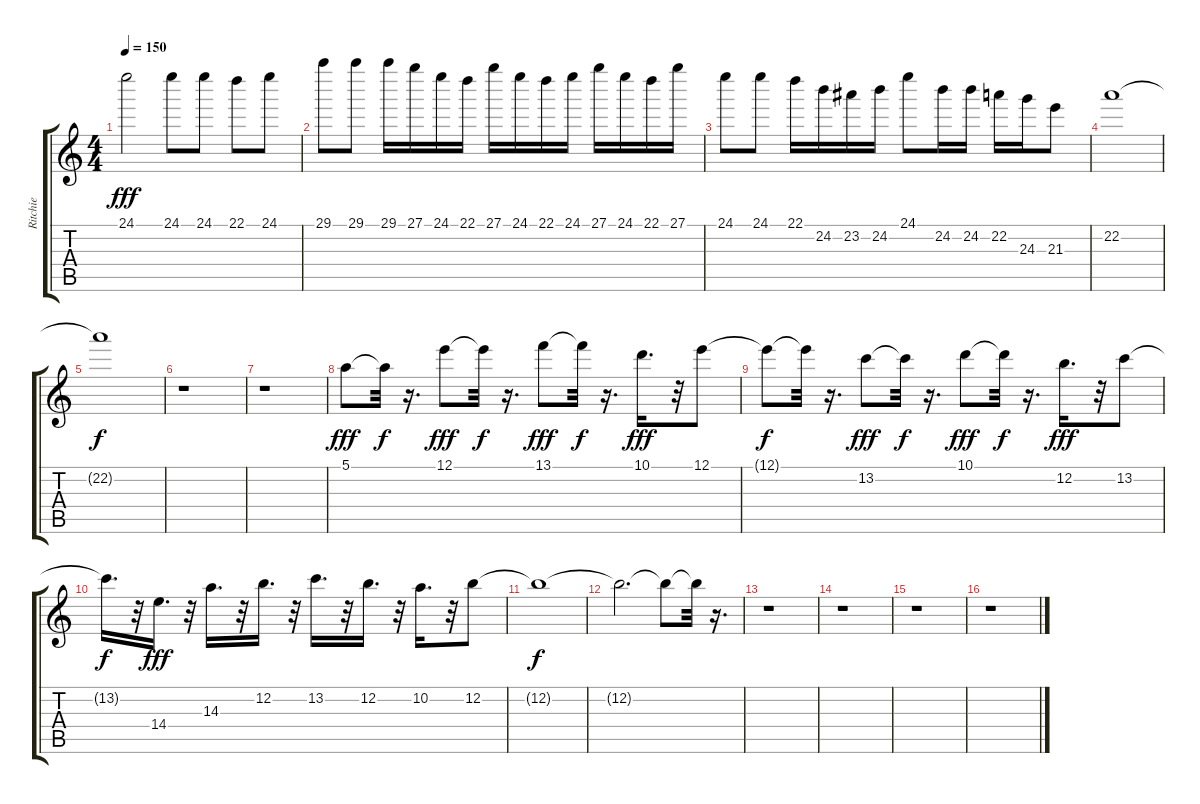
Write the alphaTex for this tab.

\track ("Ritchie" "Ritchie") {instrument distortionguitar}
\staff {score tabs}
\tuning (E4 B3 G3 D3 A2 E2) {hide}
\ts (4 4)
\tempo 150
\clef g2
\ks c
24.1.2{dy fff} 24.1.8 24.1.8 22.1.8 24.1.8 |
29.1.8 29.1.8 29.1.16 27.1.16 24.1.16 22.1.16 27.1.16 24.1.16 22.1.16 24.1.16 27.1.16 24.1.16 22.1.16 27.1.16 |
24.1.8 24.1.8 22.1.16 24.2.16 23.2.16 24.2.16 24.1.8 24.2.16 24.2.16 22.2.16 24.3.16 21.3.8 |
22.2.1 |
22.2{t}.1{dy f} |
r.1 |
r.1 |
5.1.8{dy fff} 5.1{t}.32{dy f} r.16{d} 12.1.8{dy fff} 12.1{t}.32{dy f} r.16{d} 13.1.8{dy fff} 13.1{t}.32{dy f} r.16{d} 10.1.16{d dy fff} r.32 12.1.8 |
12.1{t}.8{dy f} 12.1{t}.32 r.16{d} 13.2.8{dy fff} 13.2{t}.32{dy f} r.16{d} 10.1.8{dy fff} 10.1{t}.32{dy f} r.16{d} 12.2.16{d dy fff} r.32 13.2.8 |
13.2{t}.16{d dy f} r.32 14.4.16{d dy fff} r.32 14.3.16{d} r.32 12.2.16{d} r.32 13.2.16{d} r.32 12.2.16{d} r.32 10.2.16{d} r.32 12.2.8 |
12.2{t}.1{dy f} |
12.2{t}.2{d} 12.2{t}.8 12.2{t}.32 r.16{d} |
r.1 |
r.1 |
r.1 |
r.1
